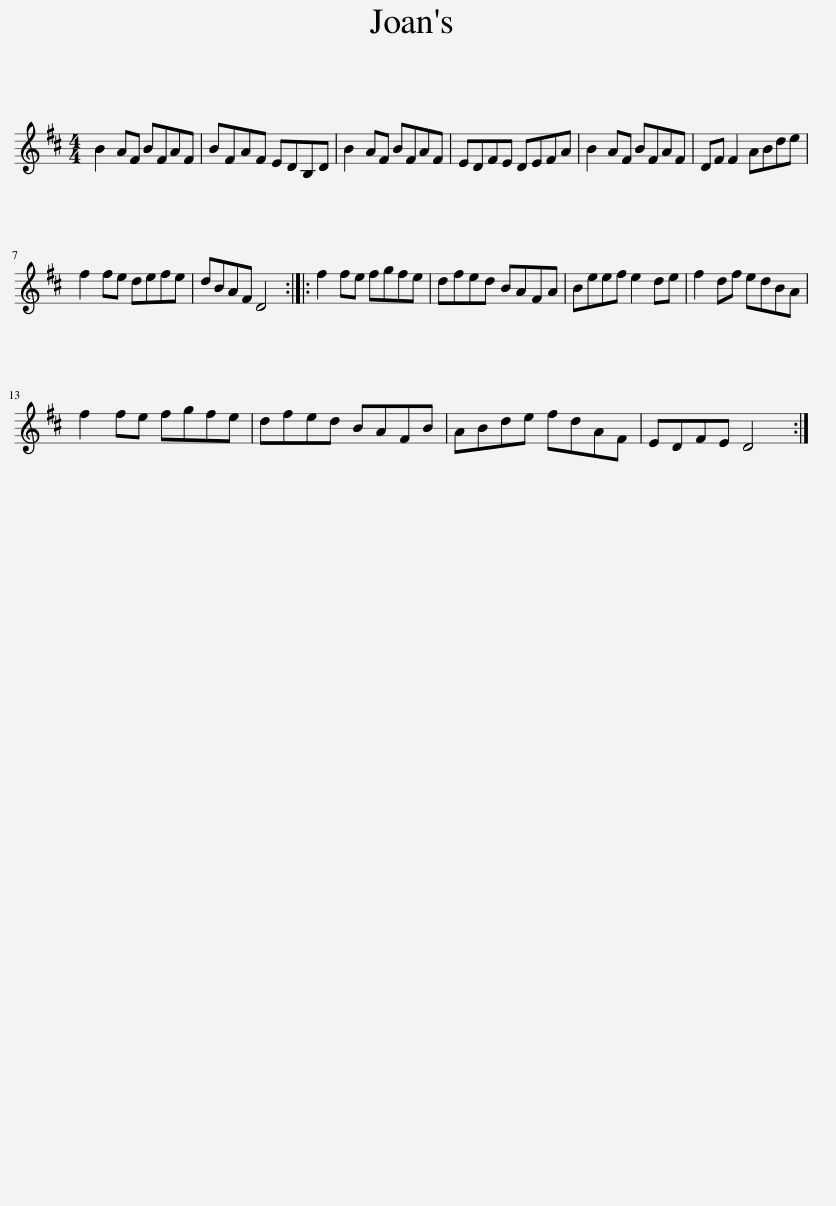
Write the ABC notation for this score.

X:1
L:1/8
M:4/4
I:linebreak $
K:D
V:1 treble
V:1
 B2 AF BFAF | BFAF EDB,D | B2 AF BFAF | EDFE DEFA | B2 AF BFAF | %5
 DF F2 ABde |$ f2 fe defe | dBAF D4 :: f2 fe fgfe | dfed BAFA | %10
 Beef e2 de | f2 df edBA |$ f2 fe fgfe | dfed BAFB | ABde fdAF | %15
 EDFE D4 :| %16
